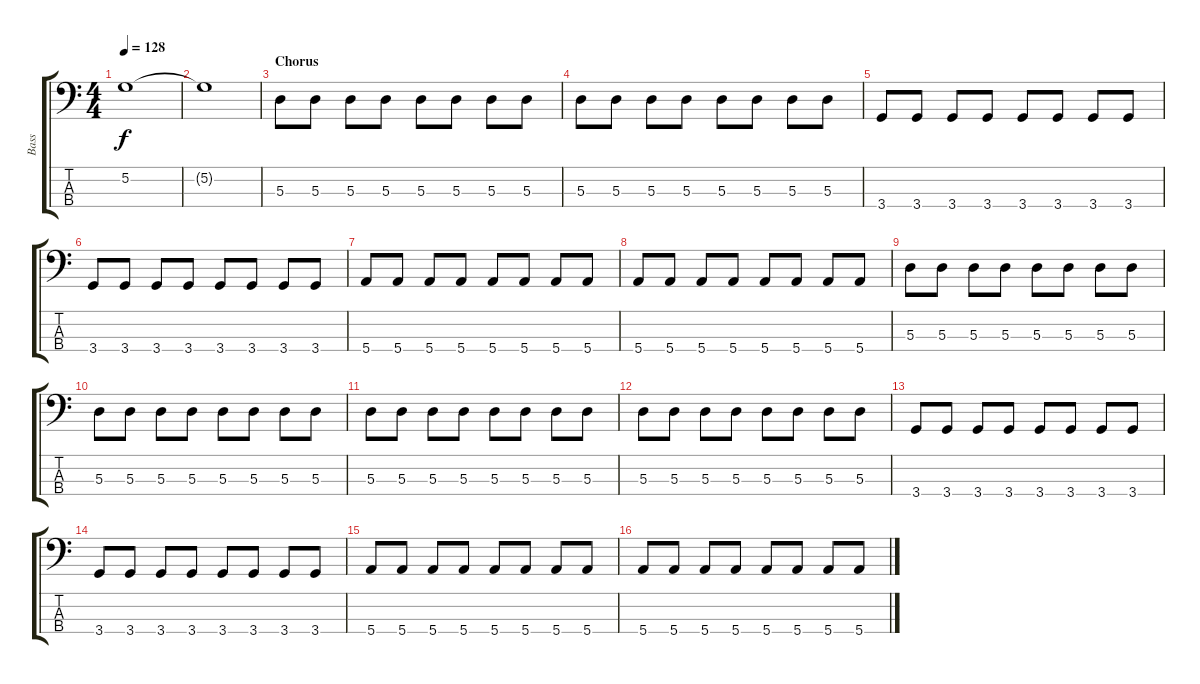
\track ("Bass" "Bass") {instrument electricbassfinger}
\staff {score tabs}
\tuning (G2 D2 A1 E1) {hide}
\ts (4 4)
\tempo 128
\clef f4
\ks c
5.2.1{dy f} |
5.2{t}.1 |
\section ("" "Chorus")
5.3.8 5.3.8 5.3.8 5.3.8 5.3.8 5.3.8 5.3.8 5.3.8 |
5.3.8 5.3.8 5.3.8 5.3.8 5.3.8 5.3.8 5.3.8 5.3.8 |
3.4.8 3.4.8 3.4.8 3.4.8 3.4.8 3.4.8 3.4.8 3.4.8 |
3.4.8 3.4.8 3.4.8 3.4.8 3.4.8 3.4.8 3.4.8 3.4.8 |
5.4.8 5.4.8 5.4.8 5.4.8 5.4.8 5.4.8 5.4.8 5.4.8 |
5.4.8 5.4.8 5.4.8 5.4.8 5.4.8 5.4.8 5.4.8 5.4.8 |
5.3.8 5.3.8 5.3.8 5.3.8 5.3.8 5.3.8 5.3.8 5.3.8 |
5.3.8 5.3.8 5.3.8 5.3.8 5.3.8 5.3.8 5.3.8 5.3.8 |
5.3.8 5.3.8 5.3.8 5.3.8 5.3.8 5.3.8 5.3.8 5.3.8 |
5.3.8 5.3.8 5.3.8 5.3.8 5.3.8 5.3.8 5.3.8 5.3.8 |
3.4.8 3.4.8 3.4.8 3.4.8 3.4.8 3.4.8 3.4.8 3.4.8 |
3.4.8 3.4.8 3.4.8 3.4.8 3.4.8 3.4.8 3.4.8 3.4.8 |
5.4.8 5.4.8 5.4.8 5.4.8 5.4.8 5.4.8 5.4.8 5.4.8 |
5.4.8 5.4.8 5.4.8 5.4.8 5.4.8 5.4.8 5.4.8 5.4.8
